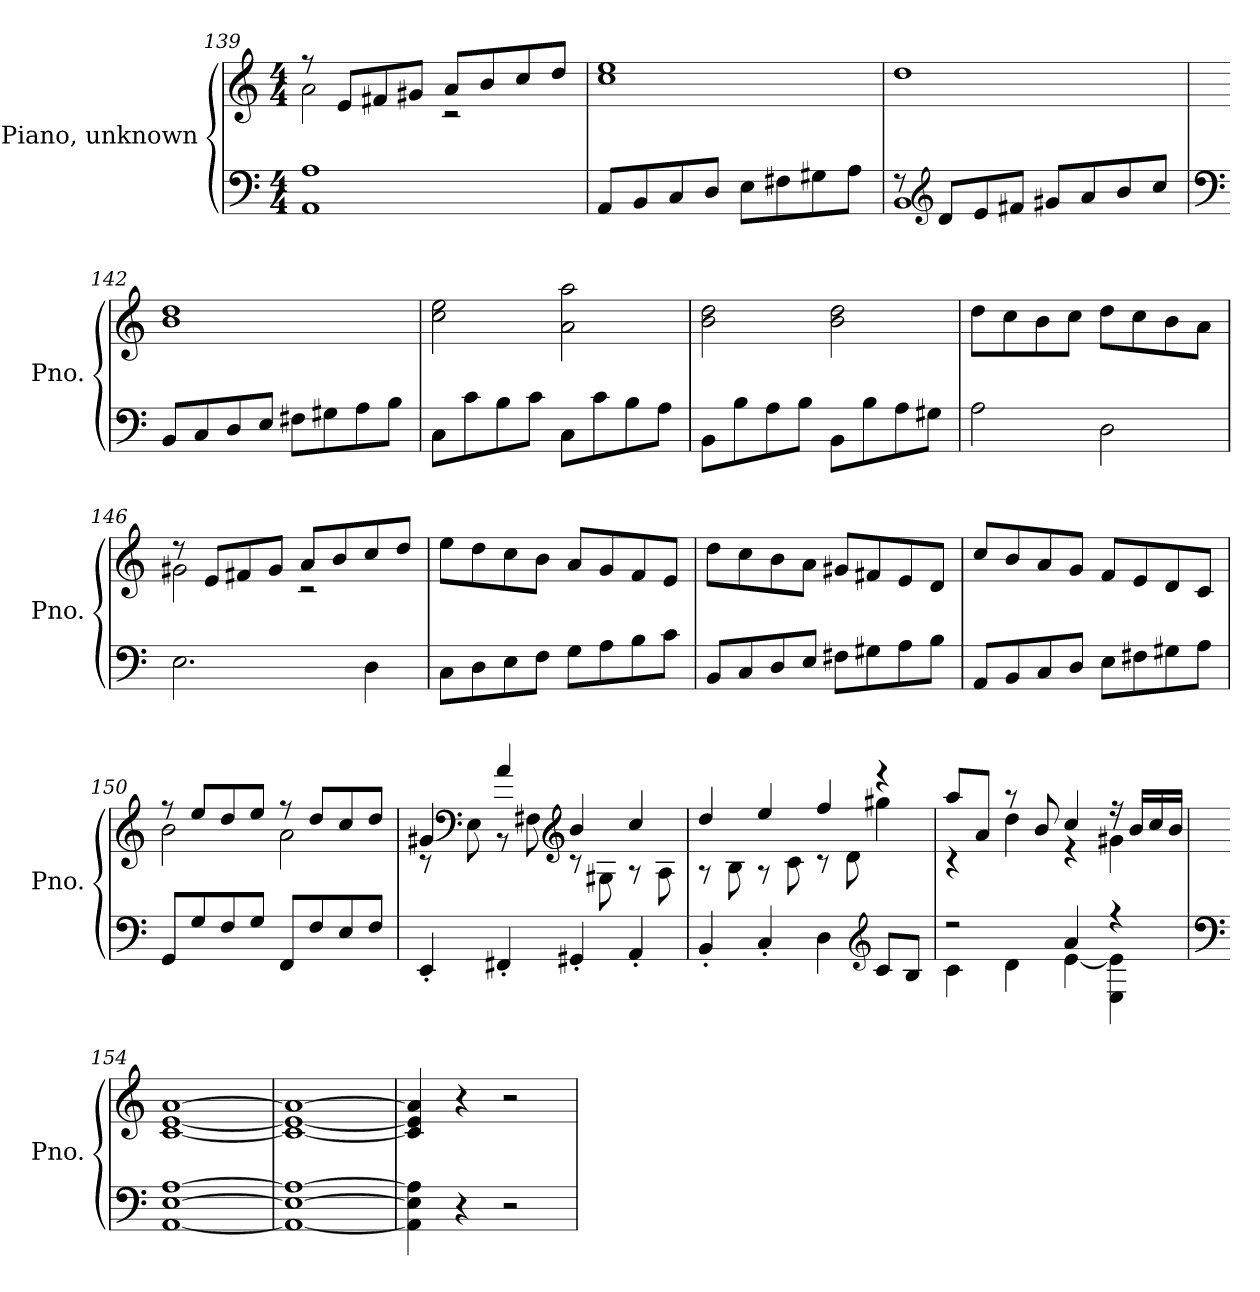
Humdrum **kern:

**kern	**kern
*part1	*part1
*staff2	*staff1
*I"Piano, unknown	*
*I'Pno.	*
*clefF4	*clefG2
*k[]	*k[]
*M4/4	*M4/4
=139	=139
*	*^
1AA 1A	8r	2a\
.	8e/L	.
.	8f#X/	.
.	8g#X/J	.
.	8a/L	2r
.	8b/	.
.	8cc/	.
.	8dd/J	.
*	*v	*v
!!LO:LB:g=z
=140	=140
8AA/L	1cc 1ee
8BB/	.
8C/	.
8D/J	.
8E\L	.
8F#X\	.
8G#X\	.
8A\J	.
=141	=141
*^	*
8r	1BB	1dd
*clefG2	*	*
8d/L	.	.
8e/	.	.
8f#X/J	.	.
8g#X/L	.	.
8a/	.	.
8b/	.	.
8cc/J	.	.
*v	*v	*
=142	=142
*clefF4	*
8BB/L	1b 1dd
8C/	.
8D/	.
8E/J	.
8F#X\L	.
8G#X\	.
8A\	.
8B\J	.
=143	=143
8C\L	2cc\ 2ee\
8c\	.
8B\	.
8c\J	.
8C\L	2a\ 2aa\
8c\	.
8B\	.
8A\J	.
!!LO:LB:g=z
=144	=144
8BB\L	2b\ 2dd\
8B\	.
8A\	.
8B\J	.
8BB\L	2b\ 2dd\
8B\	.
8A\	.
8G#X\J	.
=145	=145
2A\	8dd\L
.	8cc\
.	8b\
.	8cc\J
2D\	8dd\L
.	8cc\
.	8b\
.	8a\J
=146	=146
*	*^
2.E\	8r	2g#X\
.	8e/L	.
.	8f#X/	.
.	8g#/J	.
.	8a/L	2r
.	8b/	.
4D\	8cc/	.
.	8dd/J	.
*	*v	*v
=147	=147
8C\L	8ee\L
8D\	8dd\
8E\	8cc\
8F\J	8b\J
8G\L	8a/L
8A\	8g/
8B\	8f/
8c\J	8e/J
=148	=148
8BB/L	8dd\L
8C/	8cc\
8D/	8b\
8E/J	8a\J
8F#X\L	8g#X/L
8G#X\	8f#X/
8A\	8e/
8B\J	8d/J
!!LO:LB:g=z
=149	=149
8AA/L	8cc/L
8BB/	8b/
8C/	8a/
8D/J	8g/J
8E\L	8f/L
8F#X\	8e/
8G#X\	8d/
8A\J	8c/J
=150	=150
*	*^
8GG/L	8r	2b\
8G/	8ee/L	.
8F/	8dd/	.
8G/J	8ee/J	.
8FF/L	8r	2a\
8F/	8dd/L	.
8E/	8cc/	.
8F/J	8dd/J	.
=151	=151	=151
4EE'/	4g#X/	8r
*	*clefF4	*
.	.	8E\
4FF#X'/	4a/	8r
.	.	8F#X\
*	*clefG2	*
4GG#X'/	4b/	8r
.	.	8G#X\
4AA'/	4cc/	8r
.	.	8A\
=152	=152	=152
4BB'/	4dd/	8r
.	.	8B\
4C'/	4ee/	8r
.	.	8c\
4D\	4ff/	8r
.	.	8d\
*clefG2	*	*
8c/L	4r	4gg#X\
8B/J	.	.
!!LO:PB:g=z	!!
=153	=153	=153
*^	*	*
2r	4c\	8aa/L	4r
.	.	8a/J	.
.	4d\	8r	4dd\
.	.	8b/	.
4a/	[4e\	4cc/	4r
4r	4E\ 4e\]	16r	4g#X\
.	.	16b/LL	.
.	.	16cc/	.
.	.	16b/JJ	.
*v	*v	*	*
*	*v	*v
=154	=154
*clefF4	*
[1AA [1E [1A	[1c [1e [1a
=155	=155
1AA_ 1E_ 1A_	1c_ 1e_ 1a_
=156	=156
4AA\] 4E\] 4A\]	4c/] 4e/] 4a/]
4r	4r
2r	2r
=	=
*-	*-
